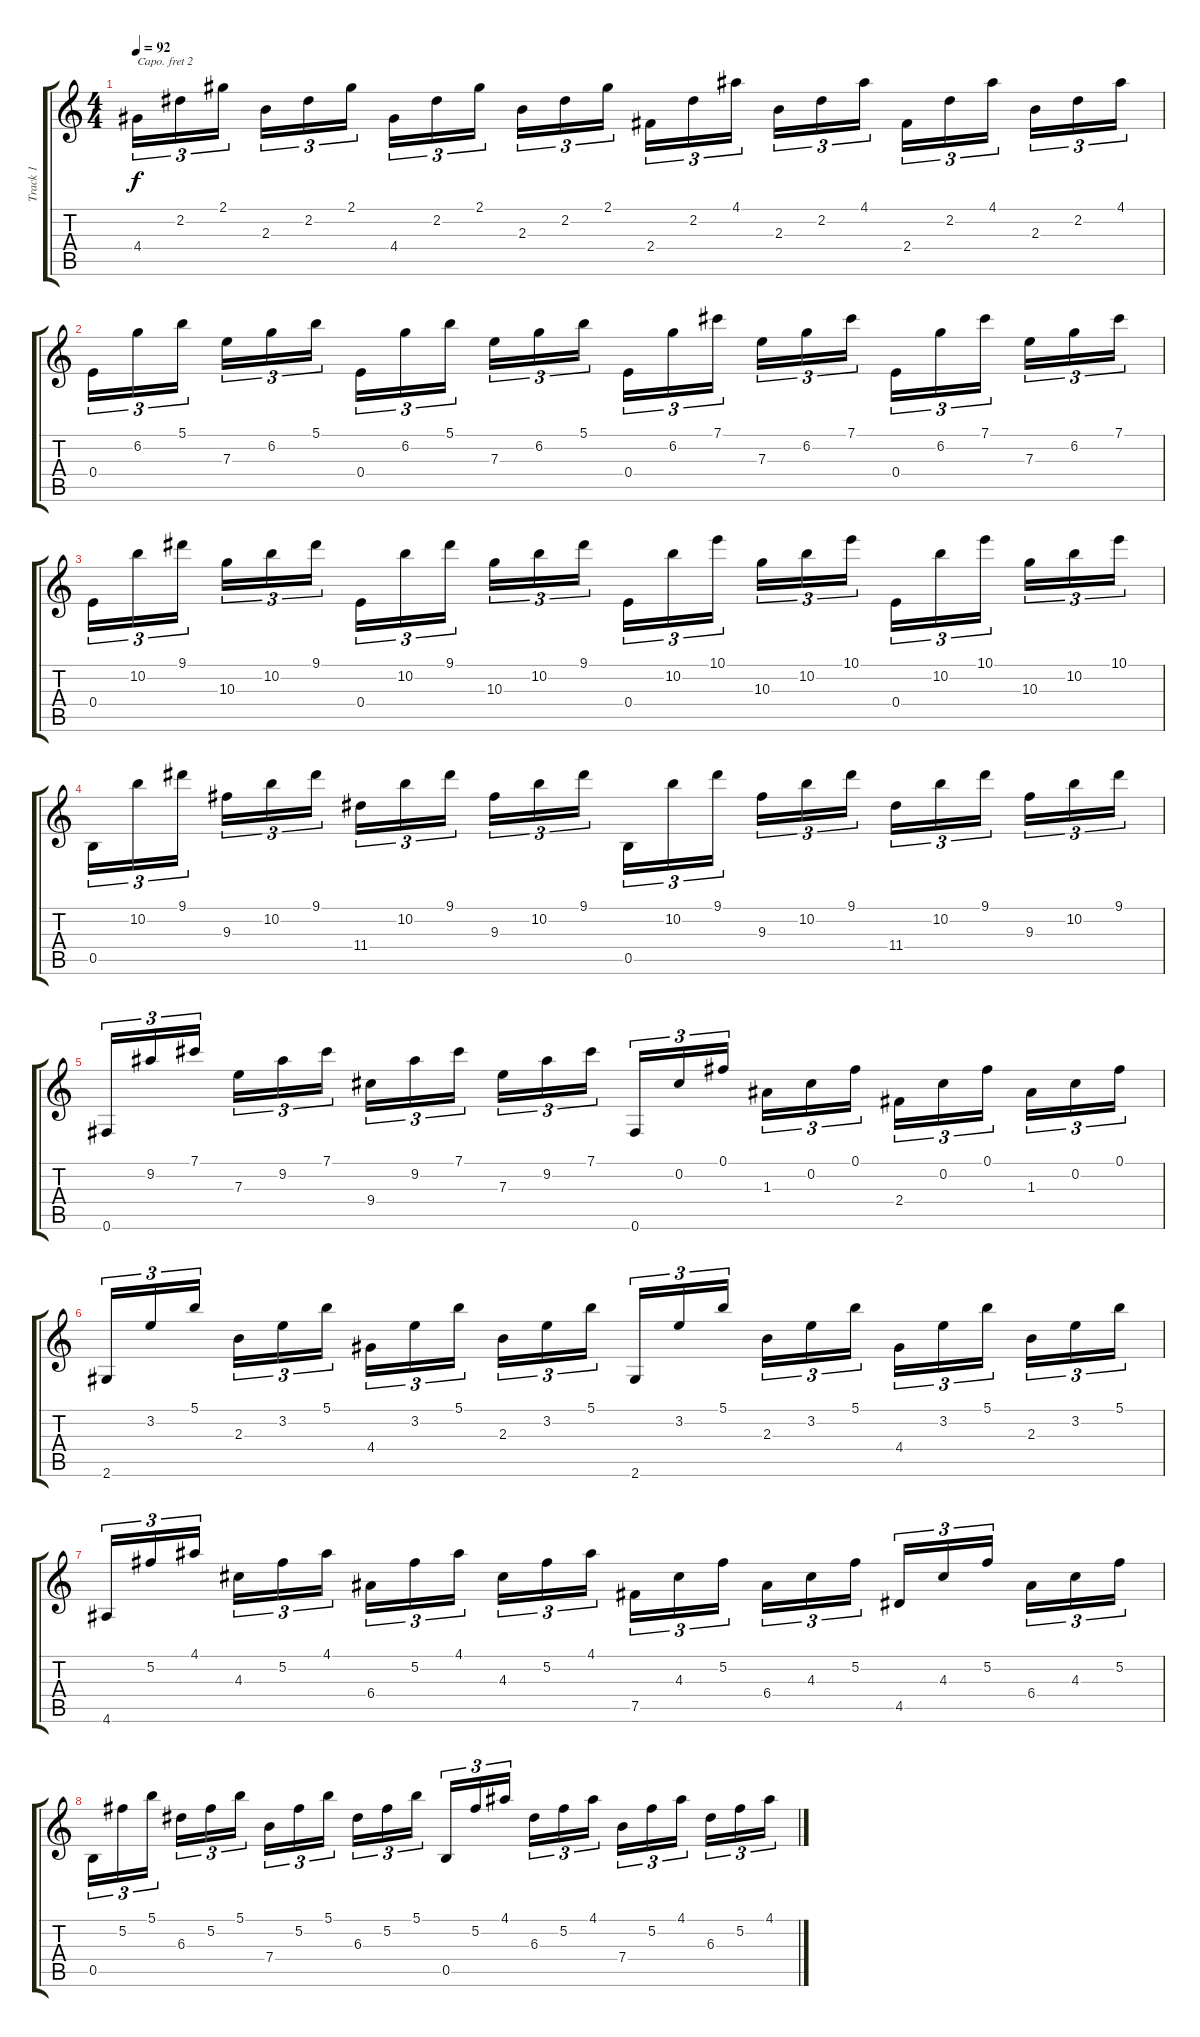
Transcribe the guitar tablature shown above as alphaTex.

\track ("Track 1" "Track 1") {instrument acousticguitarsteel}
\staff {score tabs}
\capo 2
\tuning (E4 B3 G3 D3 A2 E2) {hide}
\ts (4 4)
\tempo 92
\clef g2
\ks c
4.4.16{tu (3 2) dy f} 2.2.16{tu (3 2)} 2.1.16{tu (3 2) beam splitsecondary} 2.3.16{tu (3 2)} 2.2.16{tu (3 2)} 2.1.16{tu (3 2)} 4.4.16{tu (3 2)} 2.2.16{tu (3 2)} 2.1.16{tu (3 2) beam splitsecondary} 2.3.16{tu (3 2)} 2.2.16{tu (3 2)} 2.1.16{tu (3 2)} 2.4.16{tu (3 2)} 2.2.16{tu (3 2)} 4.1.16{tu (3 2) beam splitsecondary} 2.3.16{tu (3 2)} 2.2.16{tu (3 2)} 4.1.16{tu (3 2)} 2.4.16{tu (3 2)} 2.2.16{tu (3 2)} 4.1.16{tu (3 2) beam splitsecondary} 2.3.16{tu (3 2)} 2.2.16{tu (3 2)} 4.1.16{tu (3 2)} |
0.4.16{tu (3 2)} 6.2.16{tu (3 2)} 5.1.16{tu (3 2) beam splitsecondary} 7.3.16{tu (3 2)} 6.2.16{tu (3 2)} 5.1.16{tu (3 2)} 0.4.16{tu (3 2)} 6.2.16{tu (3 2)} 5.1.16{tu (3 2) beam splitsecondary} 7.3.16{tu (3 2)} 6.2.16{tu (3 2)} 5.1.16{tu (3 2)} 0.4.16{tu (3 2)} 6.2.16{tu (3 2)} 7.1.16{tu (3 2) beam splitsecondary} 7.3.16{tu (3 2)} 6.2.16{tu (3 2)} 7.1.16{tu (3 2)} 0.4.16{tu (3 2)} 6.2.16{tu (3 2)} 7.1.16{tu (3 2) beam splitsecondary} 7.3.16{tu (3 2)} 6.2.16{tu (3 2)} 7.1.16{tu (3 2)} |
0.4.16{tu (3 2)} 10.2.16{tu (3 2)} 9.1.16{tu (3 2) beam splitsecondary} 10.3.16{tu (3 2)} 10.2.16{tu (3 2)} 9.1.16{tu (3 2)} 0.4.16{tu (3 2)} 10.2.16{tu (3 2)} 9.1.16{tu (3 2) beam splitsecondary} 10.3.16{tu (3 2)} 10.2.16{tu (3 2)} 9.1.16{tu (3 2)} 0.4.16{tu (3 2)} 10.2.16{tu (3 2)} 10.1.16{tu (3 2) beam splitsecondary} 10.3.16{tu (3 2)} 10.2.16{tu (3 2)} 10.1.16{tu (3 2)} 0.4.16{tu (3 2)} 10.2.16{tu (3 2)} 10.1.16{tu (3 2) beam splitsecondary} 10.3.16{tu (3 2)} 10.2.16{tu (3 2)} 10.1.16{tu (3 2)} |
0.5.16{tu (3 2)} 10.2.16{tu (3 2)} 9.1.16{tu (3 2) beam splitsecondary} 9.3.16{tu (3 2)} 10.2.16{tu (3 2)} 9.1.16{tu (3 2)} 11.4.16{tu (3 2)} 10.2.16{tu (3 2)} 9.1.16{tu (3 2) beam splitsecondary} 9.3.16{tu (3 2)} 10.2.16{tu (3 2)} 9.1.16{tu (3 2)} 0.5.16{tu (3 2)} 10.2.16{tu (3 2)} 9.1.16{tu (3 2) beam splitsecondary} 9.3.16{tu (3 2)} 10.2.16{tu (3 2)} 9.1.16{tu (3 2)} 11.4.16{tu (3 2)} 10.2.16{tu (3 2)} 9.1.16{tu (3 2) beam splitsecondary} 9.3.16{tu (3 2)} 10.2.16{tu (3 2)} 9.1.16{tu (3 2)} |
0.6.16{tu (3 2)} 9.2.16{tu (3 2)} 7.1.16{tu (3 2) beam splitsecondary} 7.3.16{tu (3 2)} 9.2.16{tu (3 2)} 7.1.16{tu (3 2)} 9.4.16{tu (3 2)} 9.2.16{tu (3 2)} 7.1.16{tu (3 2) beam splitsecondary} 7.3.16{tu (3 2)} 9.2.16{tu (3 2)} 7.1.16{tu (3 2)} 0.6.16{tu (3 2)} 0.2.16{tu (3 2)} 0.1.16{tu (3 2) beam splitsecondary} 1.3.16{tu (3 2)} 0.2.16{tu (3 2)} 0.1.16{tu (3 2)} 2.4.16{tu (3 2)} 0.2.16{tu (3 2)} 0.1.16{tu (3 2) beam splitsecondary} 1.3.16{tu (3 2)} 0.2.16{tu (3 2)} 0.1.16{tu (3 2)} |
2.6.16{tu (3 2)} 3.2.16{tu (3 2)} 5.1.16{tu (3 2) beam splitsecondary} 2.3.16{tu (3 2)} 3.2.16{tu (3 2)} 5.1.16{tu (3 2)} 4.4.16{tu (3 2)} 3.2.16{tu (3 2)} 5.1.16{tu (3 2) beam splitsecondary} 2.3.16{tu (3 2)} 3.2.16{tu (3 2)} 5.1.16{tu (3 2)} 2.6.16{tu (3 2)} 3.2.16{tu (3 2)} 5.1.16{tu (3 2) beam splitsecondary} 2.3.16{tu (3 2)} 3.2.16{tu (3 2)} 5.1.16{tu (3 2)} 4.4.16{tu (3 2)} 3.2.16{tu (3 2)} 5.1.16{tu (3 2) beam splitsecondary} 2.3.16{tu (3 2)} 3.2.16{tu (3 2)} 5.1.16{tu (3 2)} |
4.6.16{tu (3 2)} 5.2.16{tu (3 2)} 4.1.16{tu (3 2) beam splitsecondary} 4.3.16{tu (3 2)} 5.2.16{tu (3 2)} 4.1.16{tu (3 2)} 6.4.16{tu (3 2)} 5.2.16{tu (3 2)} 4.1.16{tu (3 2) beam splitsecondary} 4.3.16{tu (3 2)} 5.2.16{tu (3 2)} 4.1.16{tu (3 2)} 7.5.16{tu (3 2)} 4.3.16{tu (3 2)} 5.2.16{tu (3 2) beam splitsecondary} 6.4.16{tu (3 2)} 4.3.16{tu (3 2)} 5.2.16{tu (3 2)} 4.5.16{tu (3 2)} 4.3.16{tu (3 2)} 5.2.16{tu (3 2) beam splitsecondary} 6.4.16{tu (3 2)} 4.3.16{tu (3 2)} 5.2.16{tu (3 2)} |
0.5.16{tu (3 2)} 5.2.16{tu (3 2)} 5.1.16{tu (3 2) beam splitsecondary} 6.3.16{tu (3 2)} 5.2.16{tu (3 2)} 5.1.16{tu (3 2)} 7.4.16{tu (3 2)} 5.2.16{tu (3 2)} 5.1.16{tu (3 2) beam splitsecondary} 6.3.16{tu (3 2)} 5.2.16{tu (3 2)} 5.1.16{tu (3 2)} 0.5.16{tu (3 2)} 5.2.16{tu (3 2)} 4.1.16{tu (3 2) beam splitsecondary} 6.3.16{tu (3 2)} 5.2.16{tu (3 2)} 4.1.16{tu (3 2)} 7.4.16{tu (3 2)} 5.2.16{tu (3 2)} 4.1.16{tu (3 2) beam splitsecondary} 6.3.16{tu (3 2)} 5.2.16{tu (3 2)} 4.1.16{tu (3 2)}
